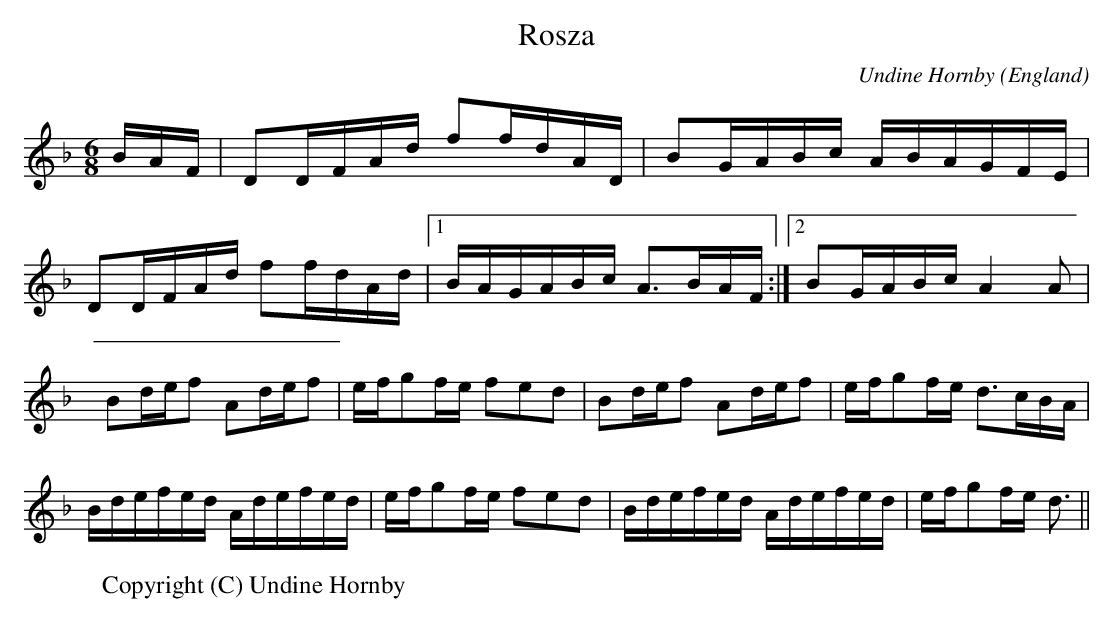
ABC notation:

X:1
T:Rosza
O:England
M:6/8
L:1/16
C:Undine Hornby
K:Dm
BAF|\
D2DFAd f2fdAD|B2GABc ABAGFE|
D2DFAd f2fdAd\
|1 BAGABc A3BAF :|2 B2GABc A4A2|
B2def2 A2def2|efg2fe f2e2d2|\
B2def2 A2def2|efg2fe d3cBA|
Bdefed Adefed|efg2fe f2e2d2|\
Bdefed Adefed|efg2fe d3||
W:Copyright (C) Undine Hornby
